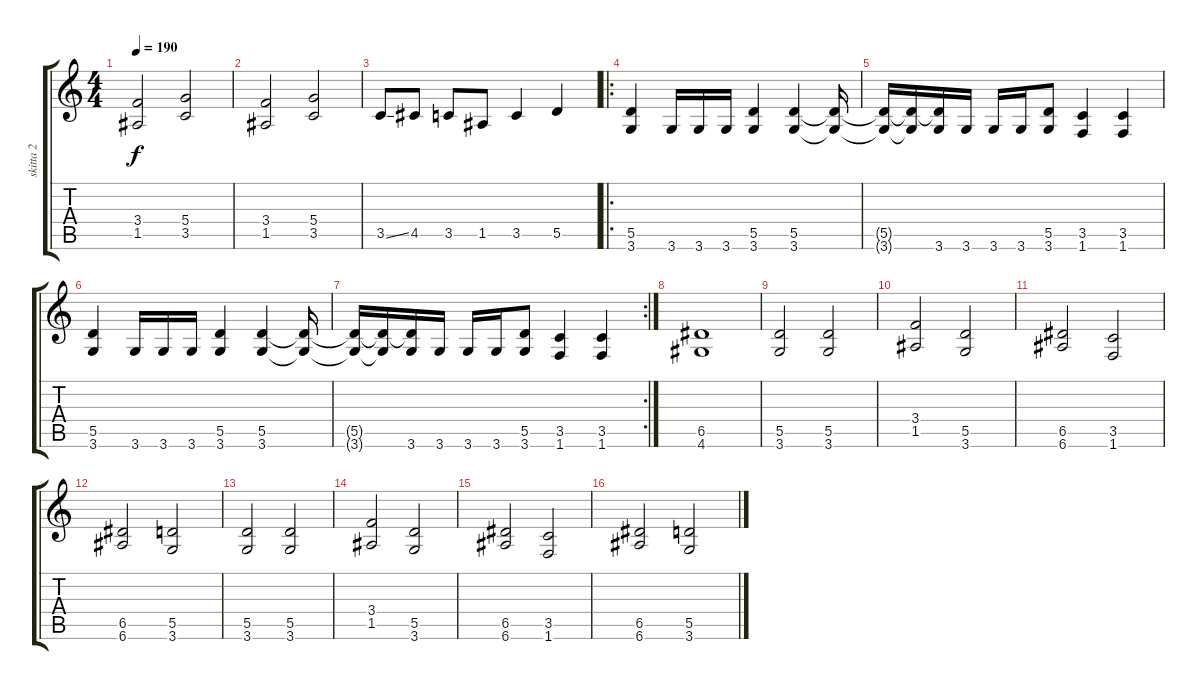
\track ("skitta 2" "skitta 2") {instrument distortionguitar}
\staff {score tabs}
\tuning (E4 B3 G3 D3 A2 E2) {hide}
\ts (4 4)
\tempo 190
\clef g2
\ks c
(3.4 1.5).2{dy f} (5.4 3.5).2 |
(3.4 1.5).2 (5.4 3.5).2 |
3.5{ss}.8 4.5.8 3.5.8 1.5.8 3.5.4 5.5.4 |
\ro
(5.5 3.6).4 3.6.16 3.6.16 3.6.16 (5.5 3.6).4 (5.5 3.6).4 (5.5{t} 3.6{t}).16 |
(5.5{t} 3.6{t}).16 (5.5{t} 3.6{t}).16 (5.5{t} 3.6).16 3.6.16 3.6.16 3.6.16 (5.5 3.6).8 (3.5 1.6).4 (3.5 1.6).4 |
(5.5 3.6).4 3.6.16 3.6.16 3.6.16 (5.5 3.6).4 (5.5 3.6).4 (5.5{t} 3.6{t}).16 |
\rc 2
(5.5{t} 3.6{t}).16 (5.5{t} 3.6{t}).16 (5.5{t} 3.6).16 3.6.16 3.6.16 3.6.16 (5.5 3.6).8 (3.5 1.6).4 (3.5 1.6).4 |
(6.5 4.6).1 |
(5.5 3.6).2 (5.5 3.6).2 |
(3.4 1.5).2 (5.5 3.6).2 |
(6.5 6.6).2 (3.5 1.6).2 |
(6.5 6.6).2 (5.5 3.6).2 |
(5.5 3.6).2 (5.5 3.6).2 |
(3.4 1.5).2 (5.5 3.6).2 |
(6.5 6.6).2 (3.5 1.6).2 |
(6.5 6.6).2 (5.5 3.6).2
